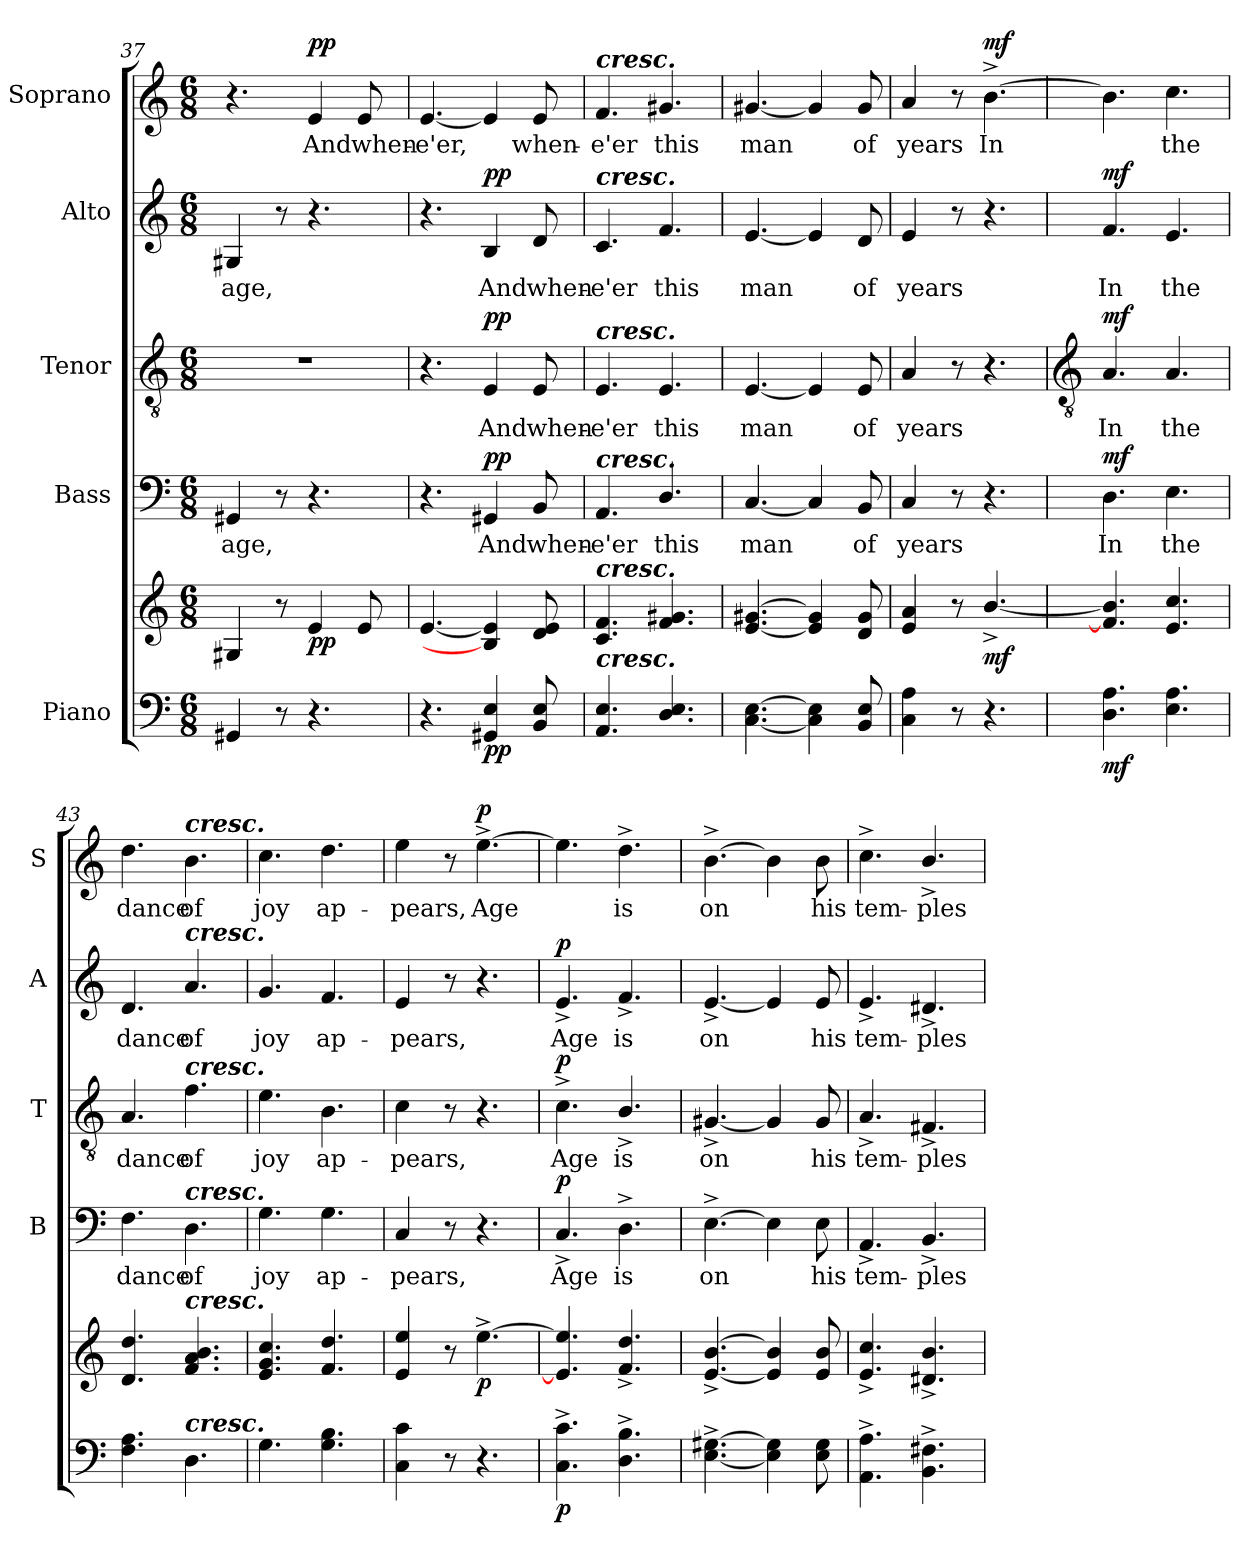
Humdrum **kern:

**kern	**kern	**dynam	**kern	**text	**dynam	**kern	**text	**dynam	**kern	**text	**dynam	**kern	**text	**dynam
*part5	*part5	*part5	*part4	*part4	*part4	*part3	*part3	*part3	*part2	*part2	*part2	*part1	*part1	*part1
*staff6	*staff5	*staff5/6	*staff4	*staff4	*staff4	*staff3	*staff3	*staff3	*staff2	*staff2	*staff2	*staff1	*staff1	*staff1
*I"Piano	*	*	*I"Bass	*	*	*I"Tenor	*	*	*I"Alto	*	*	*I"Soprano	*	*
*	*	*	*I'B	*	*	*I'T	*	*	*I'A	*	*	*I'S	*	*
*clefF4	*clefG2	*	*clefF4	*	*	*clefGv2	*	*	*clefG2	*	*	*clefG2	*	*
*k[]	*k[]	*	*k[]	*	*	*k[]	*	*	*k[]	*	*	*k[]	*	*
*C:	*C:	*	*C:	*	*	*C:	*	*	*C:	*	*	*C:	*	*
*M6/8	*M6/8	*	*M6/8	*	*	*M6/8	*	*	*M6/8	*	*	*M6/8	*	*
=37	=37	=37	=37	=37	=37	=37	=37	=37	=37	=37	=37	=37	=37	=37
!	!	!	!	!LO:LY:b	!	!LO:N:vis=1	!	!	!	!LO:LY:b	!	!	!	!
4GG#X	4G#X	.	4GG#X	age,	.	2.r	.	.	4G#X	age,	.	4.r	.	.
8r	8r	.	8r	.	.	.	.	.	8r	.	.	.	.	.
!	!	!LO:DY:b	!	!	!	!	!	!	!	!	!	!	!LO:LY:b	!LO:DY:b
4.r	4e	pp	4.r	.	.	.	.	.	4.r	.	.	4e	And	pp
!	!	!	!	!	!	!	!	!	!	!	!	!	!LO:LY:b	!
.	8e	.	.	.	.	.	.	.	.	.	.	8e	when-	.
=38	=38	=38	=38	=38	=38	=38	=38	=38	=38	=38	=38	=38	=38	=38
!	!	!	!	!	!	!	!	!	!	!	!	!	!LO:LY:b	!
4.r	[4.e	.	4.r	.	.	4.r	.	.	4.r	.	.	[4.e	-e'er,	.
!	!	!LO:DY:b=2	!	!LO:LY:b	!LO:DY:b	!	!LO:LY:b	!LO:DY:b	!	!LO:LY:b	!LO:DY:b	!	!	!
4GG#X 4E	4B] 4e]	pp	4GG#X	And	pp	4E	And	pp	4B	And	pp	4e]	.	.
!	!	!	!	!LO:LY:b	!	!	!LO:LY:b	!	!	!LO:LY:b	!	!	!LO:LY:b	!
8BB 8E	8d 8e	.	8BB	when-	.	8E	when-	.	8d	when-	.	8e	when-	.
=39	=39	=39	=39	=39	=39	=39	=39	=39	=39	=39	=39	=39	=39	=39
!	!	!	!	!	!	!	!	!	!	!	!	!LO:TX:a:Bi:t=cresc.	!	!
!	!	!	!	!	!	!	!	!	!LO:TX:a:Bi:t=cresc.	!	!	!	!	!
!	!	!	!	!	!	!LO:TX:a:Bi:t=cresc.	!	!	!	!	!	!	!	!
!	!	!	!LO:TX:a:Bi:t=cresc.	!	!	!	!	!	!	!	!	!	!	!
!	!LO:TX:a:Bi:t=cresc.	!	!	!	!	!	!	!	!	!	!	!	!	!
!LO:TX:a:Bi:t=cresc.	!	!	!	!	!	!	!	!	!	!	!	!	!	!
!	!	!	!	!LO:LY:b	!	!	!LO:LY:b	!	!	!LO:LY:b	!	!	!LO:LY:b	!
4.AA 4.E	4.c 4.f	.	4.AA	-e'er	.	4.E	-e'er	.	4.c	-e'er	.	4.f	-e'er	.
!	!	!	!	!LO:LY:b	!	!	!LO:LY:b	!	!	!LO:LY:b	!	!	!LO:LY:b	!
4.D/ 4.E/	4.f 4.g#X	.	4.D/	this	.	4.E	this	.	4.f	this	.	4.g#X	this	.
=40	=40	=40	=40	=40	=40	=40	=40	=40	=40	=40	=40	=40	=40	=40
!	!	!	!	!LO:LY:b	!	!	!LO:LY:b	!	!	!LO:LY:b	!	!	!LO:LY:b	!
[4.C [4.E	[4.e [4.g#X	.	[4.C	man	.	[4.E	man	.	[4.e	man	.	[4.g#X	man	.
4C] 4E]	4e] 4g#]	.	4C]	.	.	4E]	.	.	4e]	.	.	4g#]	.	.
!	!	!	!	!LO:LY:b	!	!	!LO:LY:b	!	!	!LO:LY:b	!	!	!LO:LY:b	!
8BB 8E	8d 8g#	.	8BB	of	.	8E	of	.	8d	of	.	8g#	of	.
=41	=41	=41	=41	=41	=41	=41	=41	=41	=41	=41	=41	=41	=41	=41
!	!	!	!	!LO:LY:b	!	!	!LO:LY:b	!	!	!LO:LY:b	!	!	!LO:LY:b	!
4C 4A	4e 4a	.	4C	years	.	4A	years	.	4e	years	.	4a	years	.
8r	8r	.	8r	.	.	8r	.	.	8r	.	.	8r	.	.
!	!	!LO:DY:b	!	!	!	!	!	!	!	!	!	!	!LO:LY:b	!LO:DY:b
4.r	[4.b^/	mf	4.r	.	.	4.r	.	.	4.r	.	.	[4.b^	In	mf
!!LO:LB:g=z
=42	=42	=42	=42	=42	=42	=42	=42	=42	=42	=42	=42	=42	=42	=42
*	*	*	*	*	*	*clefGv2	*	*	*	*	*	*	*	*
!	!	!LO:DY:b=2	!	!LO:LY:b	!LO:DY:b	!	!LO:LY:b	!LO:DY:b	!	!LO:LY:b	!LO:DY:b	!	!	!
4.D 4.A	4.f] 4.b]	mf	4.D	In	mf	4.A	In	mf	4.f	In	mf	4.b]	.	.
!	!	!	!	!LO:LY:b	!	!	!LO:LY:b	!	!	!LO:LY:b	!	!	!LO:LY:b	!
4.E\ 4.A\	4.e 4.cc	.	4.E\	the	.	4.A	the	.	4.e	the	.	4.cc	the	.
=43	=43	=43	=43	=43	=43	=43	=43	=43	=43	=43	=43	=43	=43	=43
!	!	!	!	!LO:LY:b	!	!	!LO:LY:b	!	!	!LO:LY:b	!	!	!LO:LY:b	!
4.F 4.A	4.d 4.dd	.	4.F	dance	.	4.A	dance	.	4.d	dance	.	4.dd	dance	.
!	!	!	!	!	!	!	!	!	!	!	!	!LO:TX:a:Bi:t=cresc.	!	!
!	!	!	!	!	!	!	!	!	!LO:TX:a:Bi:t=cresc.	!	!	!	!	!
!	!	!	!	!	!	!LO:TX:a:Bi:t=cresc.	!	!	!	!	!	!	!	!
!	!	!	!LO:TX:a:Bi:t=cresc.	!	!	!	!	!	!	!	!	!	!	!
!	!LO:TX:a:Bi:t=cresc.	!	!	!	!	!	!	!	!	!	!	!	!	!
!LO:TX:a:Bi:t=cresc.	!	!	!	!	!	!	!	!	!	!	!	!	!	!
!	!	!	!	!LO:LY:b	!	!	!LO:LY:b	!	!	!LO:LY:b	!	!	!LO:LY:b	!
4.D	4.f 4.a 4.b	.	4.D	of	.	4.f	of	.	4.a	of	.	4.b	of	.
=44	=44	=44	=44	=44	=44	=44	=44	=44	=44	=44	=44	=44	=44	=44
!	!	!	!	!LO:LY:b	!	!	!LO:LY:b	!	!	!LO:LY:b	!	!	!LO:LY:b	!
4.G	4.e 4.g 4.cc	.	4.G	joy	.	4.e	joy	.	4.g	joy	.	4.cc	joy	.
!	!	!	!	!LO:LY:b	!	!	!LO:LY:b	!	!	!LO:LY:b	!	!	!LO:LY:b	!
4.G 4.B	4.f 4.dd	.	4.G	ap-	.	4.B	ap-	.	4.f	ap-	.	4.dd	ap-	.
=45	=45	=45	=45	=45	=45	=45	=45	=45	=45	=45	=45	=45	=45	=45
!	!	!	!	!LO:LY:b	!	!	!LO:LY:b	!	!	!LO:LY:b	!	!	!LO:LY:b	!
4C 4c	4e 4ee	.	4C	-pears,	.	4c	-pears,	.	4e	-pears,	.	4ee	-pears,	.
8r	8r	.	8r	.	.	8r	.	.	8r	.	.	8r	.	.
!	!	!LO:DY:b	!	!	!	!	!	!	!	!	!	!	!LO:LY:b	!LO:DY:b
4.r	[4.ee^	p	4.r	.	.	4.r	.	.	4.r	.	.	[4.ee^	Age	p
=46	=46	=46	=46	=46	=46	=46	=46	=46	=46	=46	=46	=46	=46	=46
!	!	!LO:DY:b=2	!	!LO:LY:b	!LO:DY:b	!	!LO:LY:b	!LO:DY:b	!	!LO:LY:b	!LO:DY:b	!	!	!
4.C^ 4.c^	4.e] 4.ee]	p	4.C^	Age	p	4.c^	Age	p	4.e^	Age	p	4.ee]	.	.
!	!	!	!	!LO:LY:b	!	!	!LO:LY:b	!	!	!LO:LY:b	!	!	!LO:LY:b	!
4.D^ 4.B^	4.f^ 4.dd^	.	4.D^	is	.	4.B^/	is	.	4.f^	is	.	4.dd^	is	.
=47	=47	=47	=47	=47	=47	=47	=47	=47	=47	=47	=47	=47	=47	=47
!	!	!	!	!LO:LY:b	!	!	!LO:LY:b	!	!	!LO:LY:b	!	!	!LO:LY:b	!
[4.E^ [4.G#X^	[4.e^ [4.b^	.	[4.E^	on	.	[4.G#X^	on	.	[4.e^	on	.	[4.b^	on	.
4E] 4G#]	4e] 4b]	.	4E]	.	.	4G#]	.	.	4e]	.	.	4b]	.	.
!	!	!	!	!LO:LY:b	!	!	!LO:LY:b	!	!	!LO:LY:b	!	!	!LO:LY:b	!
8E 8G#	8e 8b	.	8E	his	.	8G#	his	.	8e	his	.	8b	his	.
=48	=48	=48	=48	=48	=48	=48	=48	=48	=48	=48	=48	=48	=48	=48
!	!	!	!	!LO:LY:b	!	!	!LO:LY:b	!	!	!LO:LY:b	!	!	!LO:LY:b	!
4.AA^ 4.A^	4.e^ 4.cc^	.	4.AA^	tem-	.	4.A^	tem-	.	4.e^	tem-	.	4.cc^	tem-	.
!	!	!	!	!LO:LY:b	!	!	!LO:LY:b	!	!	!LO:LY:b	!	!	!LO:LY:b	!
4.BB^ 4.F#X^	4.d#X/^ 4.b/^	.	4.BB^	-ples	.	4.F#X^	-ples	.	4.d#X^	-ples	.	4.b^/	-ples	.
=	=	=	=	=	=	=	=	=	=	=	=	=	=	=
*-	*-	*-	*-	*-	*-	*-	*-	*-	*-	*-	*-	*-	*-	*-
